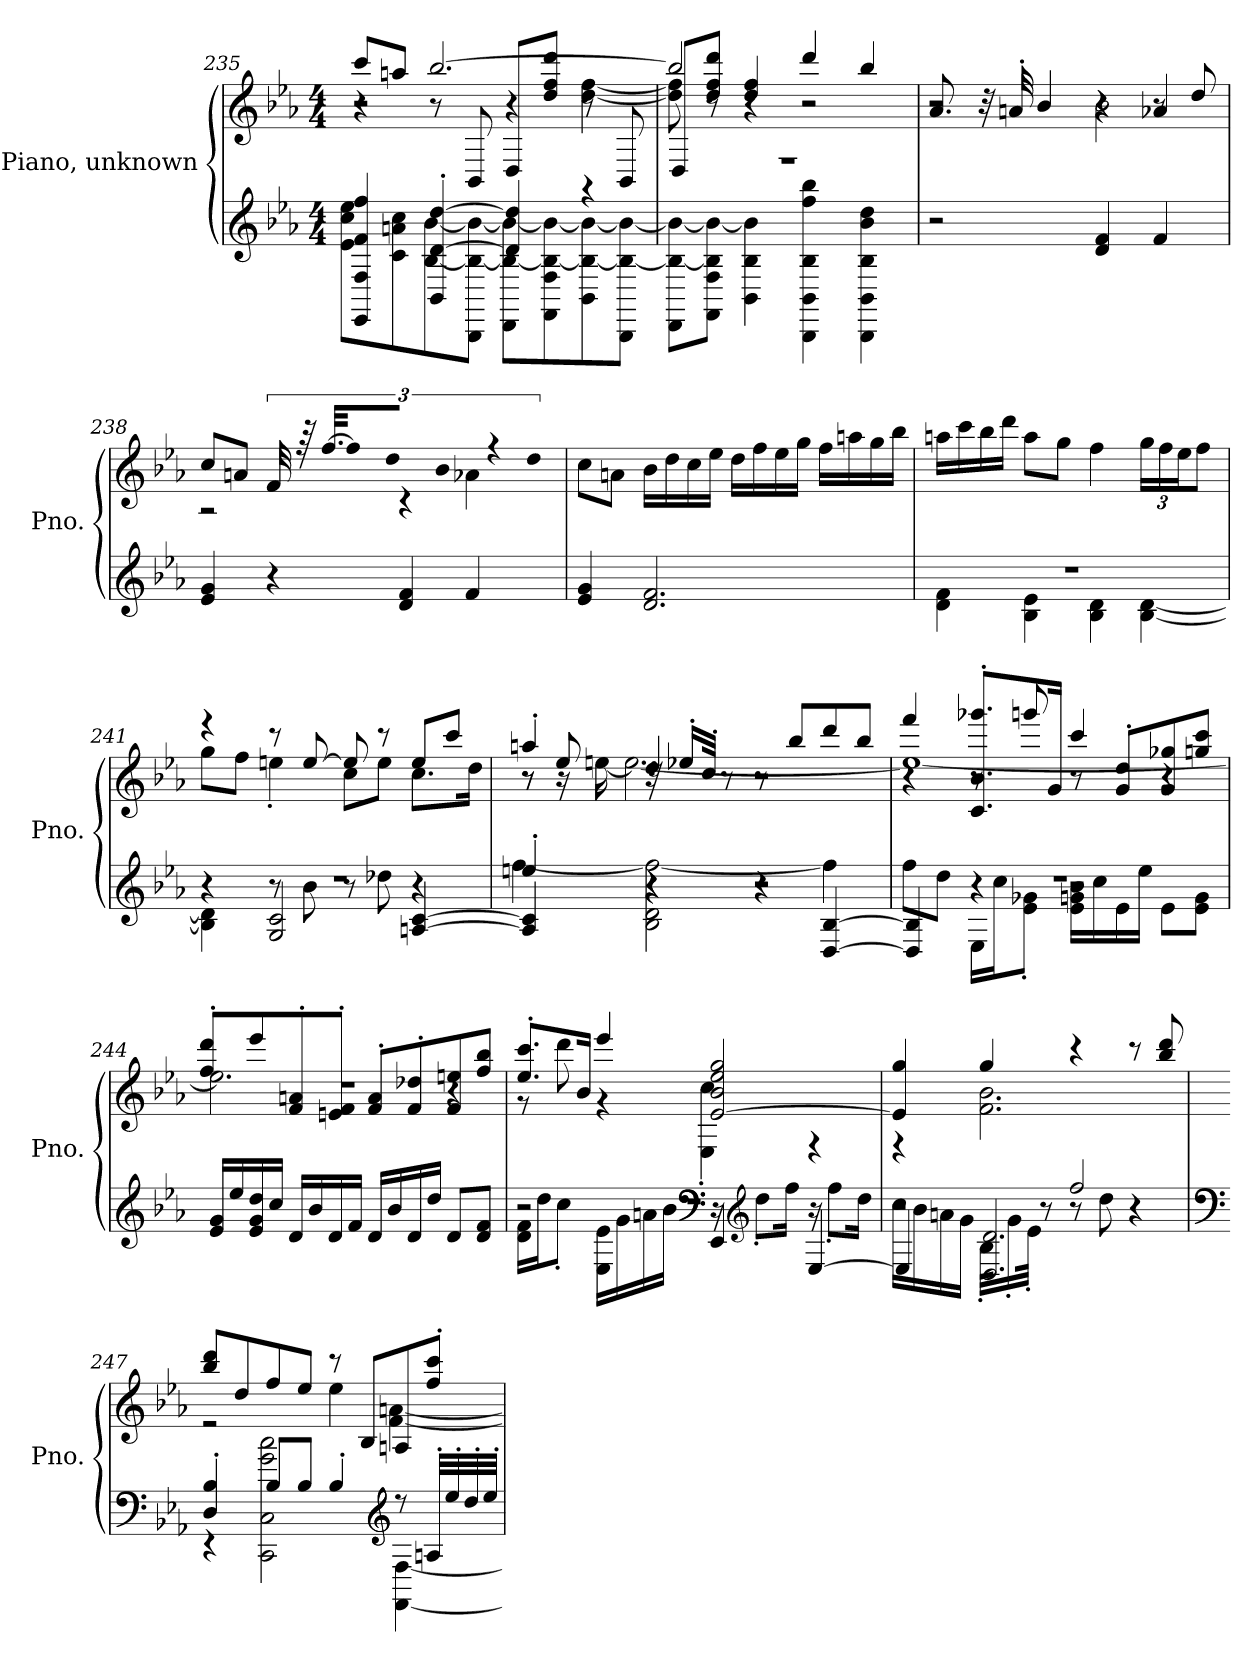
**kern	**kern
*part1	*part1
*staff2	*staff1
*I"Piano, unknown	*
*I'Pno.	*
!!LO:LB:g=z
*clefG2	*clefG2
*k[b-e-a-]	*k[b-e-a-]
*M4/4	*M4/4
=235	=235
*^	*^
*	*	*	*^
4EE-/ 4F/ 4f/ 4ff/	8e-\ 8cc\ 8ee-\L	4r	2r	8ccc/L
.	8c\ 8an\ 8cc\	.	.	8aan/J
4BB-/' [4d/' [4dd/'	[8B-\ [8b-\	[2.bb-/	.	8r
.	8BBB-\ 8B-\_ 8b-\_J	.	.	8BB-/
4d/] 4dd/]	8DD\ 8B-\_ 8b-\_L	.	4r	8D/L
.	8FF\ 8F\ 8B-\_ 8b-\_	.	.	8dd/ 8ff/ 8ddd/J
4r	8BB-\ 8B-\_ 8b-\_	.	[4dd\ [4ff\	8r
.	8BBB-\ 8B-\_ 8b-\_J	.	.	8BB-/
=236	=236	=236	=236	=236
1r	8DD\ 8B-\_ 8b-\_L	2bb-/]	8dd\] 8ff\]	8D/L
.	8FF\ 8F\ 8B-\] 8b-\_J	.	8r	8dd/ 8ff/ 8ddd/J
.	4BB-\ 4B-\ 4b-\]	.	4r	4dd/ 4ff/
.	4BBB-\ 4BB-\ 4B-\ 4ff\ 4bb-\	2r	2r	4ddd/
.	4BBB-\ 4BB-\ 4B-\ 4b-\ 4dd\	.	.	4bb-/
*v	*v	*	*	*
=237	=237	=237	=237
2r	8.a-/	2r	2r
.	32r	.	.
.	32an'/	.	.
.	4b-/	.	.
4d/ 4f/	4r	2b-\	4r
4f/	8r	.	4a-X/
.	8dd/	.	.
*	*	*v	*v
!!LO:LB:g=z
=238	=238	=238
4e-/ 4g/	8cc/L	2r
.	8an/J	.
4r	48f/	.
.	96r	.
.	[48.ff/KLL	.
.	16ff/J]	.
.	8dd/J	.
4d/ 4f/	4b-/	4r
4f/	8r	4a-X\
.	8dd/	.
*	*v	*v
=239	=239
4e-/ 4g/	8cc\L
.	8an\J
2.d/ 2.f/	16b-\LL
.	16dd\
.	16cc\
.	16ee-\JJ
.	16dd\LL
.	16ff\
.	16ee-\
.	16gg\JJ
.	16ff\LL
.	16aan\
.	16gg\
.	16bb-\JJ
=240	=240
*^	*
1r	4d\ 4f\	16aan\LL
.	.	16ccc\
.	.	16bb-\
.	.	16ddd\JJ
.	4B-\ 4e-\	8aa\L
.	.	8gg\J
.	4B-\ 4d\	4ff\
*	*	*Xbrackettup
.	[4B-\ [4d\	24gg\LL
.	.	24ff\
.	.	24ee-\J
.	.	8ff\J
!!LO:LB:g=z
=241	=241	=241
*	*^	*^
1r	4B-\] 4d\]	4r	4r	8gg\L
.	.	.	.	8ff\J
.	8r	2G/ 2c/	8r	4een'\
.	8b-\	.	[8ee/	.
.	8r	.	8ee/]	8cc\L
.	8dd-X\	.	8r	8ee\J
.	4r	[4An/ [4c/	8ee/L	8.cc\L
.	.	.	8ccc/J	.
.	.	.	.	16dd\Jk
=242	=242	=242	=242	=242
*	*	*	*	*^
4een'/	[4ff\	4A/] 4c/]	8r	8r	4aan'/
.	.	.	8ee-/	16r	.
.	.	.	.	[16een\	.
4r	2B-\ 2d\ 2ff\_	4r	4dd/	2.ee\_	32r
.	.	.	.	.	16ee-X'/LL
.	.	.	.	.	32cc'/JJk
.	.	.	.	.	8r
2r	.	4r	2r	.	8r
.	.	.	.	.	8bb-/L
.	4ff\]	[4D/ [4B-/	.	.	8ddd/
.	.	.	.	.	8bb-/J
=243	=243	=243	=243	=243	=243
1r	8ff\L	4D/] 4B-/]	4r	1ee_	4fff/
.	8dd\J	.	.	.	.
.	16E-\LL	4r	8r	.	8.c/' 8.b-/' 8.ggg-X/'L
.	16cc\J	.	.	.	.
.	8e-\' 8g-X\'J	.	8gggn/	.	.
.	.	.	.	.	16g/Jk
.	16e-\ 16gn\ 16b-\LL	2r	4ccc/	.	8r
.	16cc\	.	.	.	.
.	16e-\	.	.	.	8g/' 8dd/'L
.	16ee-\JJ	.	.	.	.
.	8e-\L	.	4r	.	8g/ 8gg-X/
.	8e-\ 8g\J	.	.	.	8ggn/ 8ccc/J
*v	*v	*v	*	*	*
!!LO:LB:g=z	!!	!!
=244	=244	=244	=244
16e-/ 16g/LL	1r	2.ee\]	8ff/' 8ddd/'L
16ee-/	.	.	.
16e-/ 16g/ 16dd/	.	.	8eee-/
16cc/JJ	.	.	.
16d/LL	.	.	8f/' 8an/'
16b-/	.	.	.
16d/	.	.	8en/' 8f/'J
16f/JJ	.	.	.
16d/LL	.	.	8f/' 8a/'L
16b-/	.	.	.
16d/	.	.	8f/' 8dd-X/'
16dd/JJ	.	.	.
8d/L	.	4r	8f/ 8een/
8d/ 8f/J	.	.	8ff/ 8bb-/J
*	*	*v	*v
=245	=245	=245
*^	*	*
*	*^	*	*
1r	16d\ 16f\LL	2r	8.ee-/' 8.ccc/'L	8r
.	16dd\J	.	.	.
.	8cc'\J	.	.	8ddd\
.	.	.	16b-/Jk	.
.	16E-\ 16e-\LL	.	4eee-/	4r
.	16g\	.	.	.
.	16an\	.	.	.
.	16b-\JJ	.	.	.
*clefF4	*	*	*	*
.	16r	4EE-/	[2e-/ 2b-/ 2ee-/ 2gg/	4E-\' 4cc\'
*clefG2	*	*	*	*
.	8dd'\L	.	.	.
.	16ff\Jk	.	.	.
.	16r	[4E-/	.	4r
.	8ff'\L	.	.	.
.	16dd\Jk	.	.	.
!!LO:LB:g=z	!!
=246	=246	=246	=246	=246
2r	16cc\LL	4E-/]	4e-/] 4gg/	4r
.	16b-\	.	.	.
.	16an\	.	.	.
.	16g\JJ	.	.	.
.	32B-'\KLL	2.D/ 2.d/	4gg/	2.f\ 2.b-\
.	16g'\	.	.	.
.	32e-'\JJk	.	.	.
.	8r	.	.	.
2ff/	8r	.	4r	.
.	8dd\	.	.	.
.	4r	.	8r	.
.	.	.	8bb-/ 8ddd/	.
*v	*v	*v	*	*
=247	=247	=247
*clefF4	*	*
*^	*	*
4D/' 4B-/'	4r	8bb-/ 8ddd/L	2r
.	.	8dd/	.
8B-/L	2CC\ 2C\ 2g\ 2cc\	8ff/	.
8B-/J	.	8ee-/J	.
4B-'/	.	8r	4ee-\
.	.	8B-/L	.
*clefG2	*	*	*
8r	[4FF\ [4F\	8An/	[4f\ [4an\
32An'/LLL	.	8ff/' 8ccc/'J	.
32ee-'/	.	.	.
32dd'/	.	.	.
32ee-'/JJJ	.	.	.
*v	*v	*	*
*	*v	*v
=	=
*-	*-
